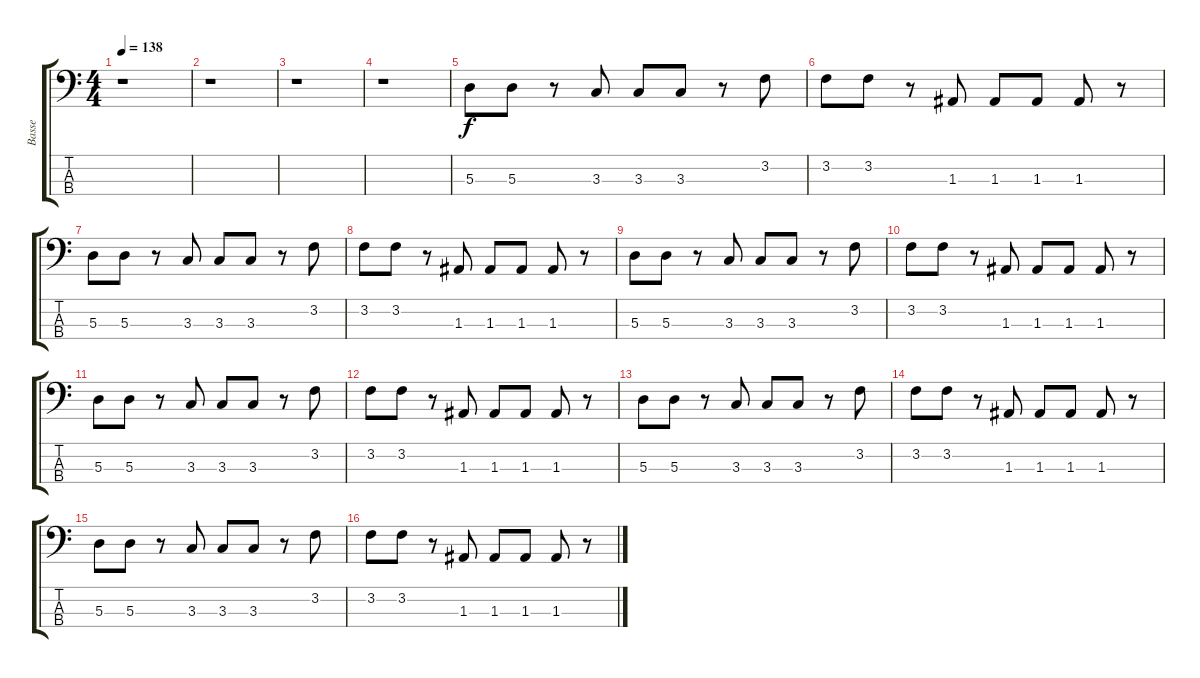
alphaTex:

\track ("Basse" "Basse") {instrument electricbasspick}
\staff {score tabs}
\tuning (G2 D2 A1 E1) {hide}
\ts (4 4)
\tempo 138
\clef f4
\ks c
r.1{dy f} |
r.1 |
r.1 |
r.1 |
5.3.8 5.3.8 r.8 3.3.8 3.3.8 3.3.8 r.8 3.2.8 |
3.2.8 3.2.8 r.8 1.3.8 1.3.8 1.3.8 1.3.8 r.8 |
5.3.8 5.3.8 r.8 3.3.8 3.3.8 3.3.8 r.8 3.2.8 |
3.2.8 3.2.8 r.8 1.3.8 1.3.8 1.3.8 1.3.8 r.8 |
5.3.8 5.3.8 r.8 3.3.8 3.3.8 3.3.8 r.8 3.2.8 |
3.2.8 3.2.8 r.8 1.3.8 1.3.8 1.3.8 1.3.8 r.8 |
5.3.8 5.3.8 r.8 3.3.8 3.3.8 3.3.8 r.8 3.2.8 |
3.2.8 3.2.8 r.8 1.3.8 1.3.8 1.3.8 1.3.8 r.8 |
5.3.8 5.3.8 r.8 3.3.8 3.3.8 3.3.8 r.8 3.2.8 |
3.2.8 3.2.8 r.8 1.3.8 1.3.8 1.3.8 1.3.8 r.8 |
5.3.8 5.3.8 r.8 3.3.8 3.3.8 3.3.8 r.8 3.2.8 |
3.2.8 3.2.8 r.8 1.3.8 1.3.8 1.3.8 1.3.8 r.8
